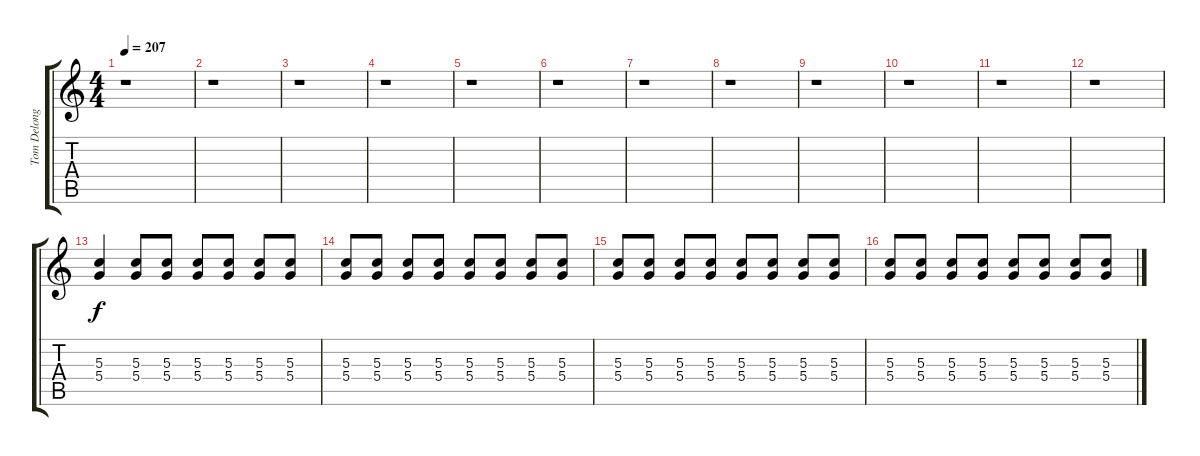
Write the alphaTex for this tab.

\track ("Tom Delong (Clean)" "Tom Delong") {instrument electricguitarclean}
\staff {score tabs}
\tuning (E4 B3 G3 D3 A2 E2) {hide}
\ts (4 4)
\tempo 207
\clef g2
\ks c
r.1{dy f} |
r.1 |
r.1 |
r.1 |
r.1 |
r.1 |
r.1 |
r.1 |
r.1 |
r.1 |
r.1 |
r.1 |
(5.3 5.4).4 (5.3 5.4).8 (5.3 5.4).8 (5.3 5.4).8 (5.3 5.4).8 (5.3 5.4).8 (5.3 5.4).8 |
(5.3 5.4).8 (5.3 5.4).8 (5.3 5.4).8 (5.3 5.4).8 (5.3 5.4).8 (5.3 5.4).8 (5.3 5.4).8 (5.3 5.4).8 |
(5.3 5.4).8 (5.3 5.4).8 (5.3 5.4).8 (5.3 5.4).8 (5.3 5.4).8 (5.3 5.4).8 (5.3 5.4).8 (5.3 5.4).8 |
(5.3 5.4).8 (5.3 5.4).8 (5.3 5.4).8 (5.3 5.4).8 (5.3 5.4).8 (5.3 5.4).8 (5.3 5.4).8 (5.3 5.4).8
